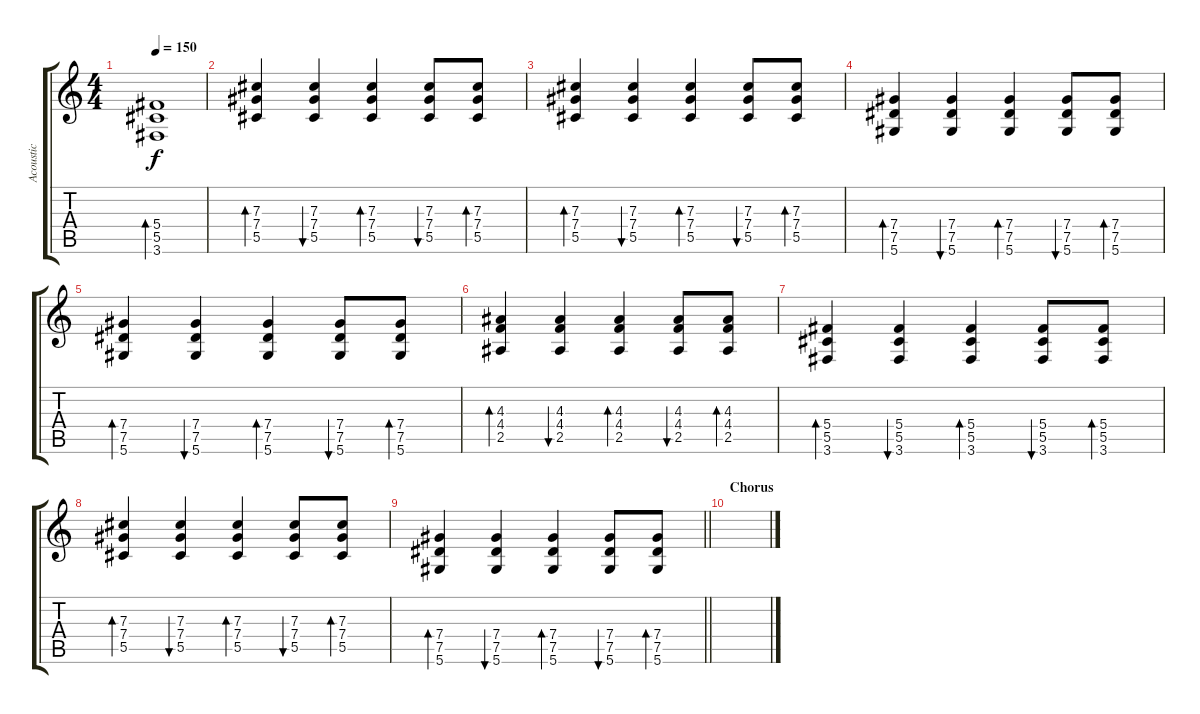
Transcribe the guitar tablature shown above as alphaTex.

\track ("Acoustic" "Acoustic") {instrument acousticguitarsteel}
\staff {score tabs}
\tuning (Eb4 Bb3 Gb3 Db3 Ab2 Eb2) {hide}
\ts (4 4)
\tempo 150
\clef g2
\ks c
(5.4 5.5 3.6).1{bd 120 dy f} |
(7.3 7.4 5.5).4{bd 120} (7.3 7.4 5.5).4{bu 60} (7.3 7.4 5.5).4{bd 120} (7.3 7.4 5.5).8{bu 60} (7.3 7.4 5.5).8{bd 120} |
(7.3 7.4 5.5).4{bd 120} (7.3 7.4 5.5).4{bu 60} (7.3 7.4 5.5).4{bd 120} (7.3 7.4 5.5).8{bu 60} (7.3 7.4 5.5).8{bd 120} |
(7.4 7.5 5.6).4{bd 120} (7.4 7.5 5.6).4{bu 60} (7.4 7.5 5.6).4{bd 120} (7.4 7.5 5.6).8{bu 60} (7.4 7.5 5.6).8{bd 120} |
(7.4 7.5 5.6).4{bd 120} (7.4 7.5 5.6).4{bu 60} (7.4 7.5 5.6).4{bd 120} (7.4 7.5 5.6).8{bu 60} (7.4 7.5 5.6).8{bd 120} |
(4.3 4.4 2.5).4{bd 120} (4.3 4.4 2.5).4{bu 60} (4.3 4.4 2.5).4{bd 120} (4.3 4.4 2.5).8{bu 60} (4.3 4.4 2.5).8{bd 120} |
(5.4 5.5 3.6).4{bd 120} (5.4 5.5 3.6).4{bu 60} (5.4 5.5 3.6).4{bd 120} (5.4 5.5 3.6).8{bu 60} (5.4 5.5 3.6).8{bd 120} |
(7.3 7.4 5.5).4{bd 120} (7.3 7.4 5.5).4{bu 60} (7.3 7.4 5.5).4{bd 120} (7.3 7.4 5.5).8{bu 60} (7.3 7.4 5.5).8{bd 120} |
\barLineRight lightlight
(7.4 7.5 5.6).4{bd 120} (7.4 7.5 5.6).4{bu 60} (7.4 7.5 5.6).4{bd 120} (7.4 7.5 5.6).8{bu 60} (7.4 7.5 5.6).8{bd 120} |
\section ("" "Chorus")
